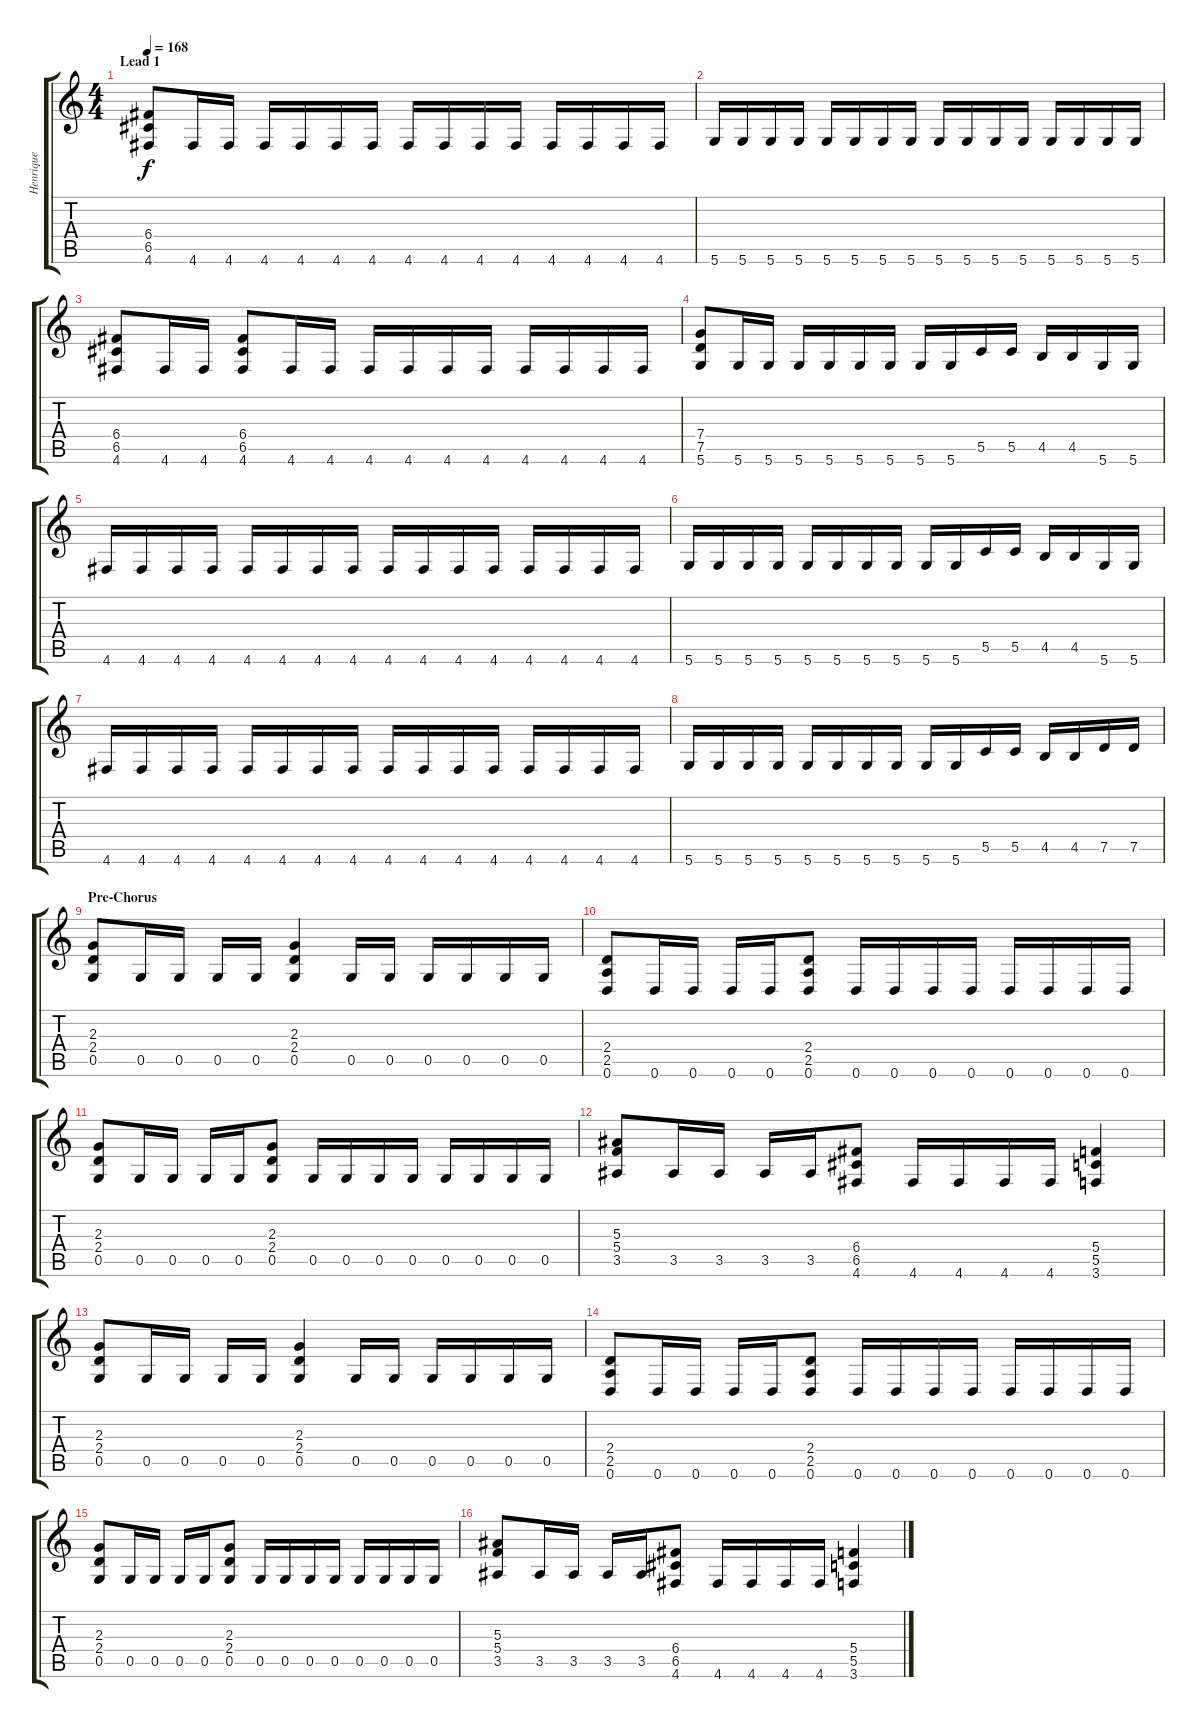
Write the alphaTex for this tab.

\track ("Henrique" "Henrique") {instrument distortionguitar}
\staff {score tabs}
\tuning (D4 A3 F3 C3 G2 D2) {hide}
\ts (4 4)
\section ("" "Lead 1")
\tempo 168
\clef g2
\ks c
(6.4 6.5 4.6).8{dy f} 4.6.16 4.6.16 4.6.16 4.6.16 4.6.16 4.6.16 4.6.16 4.6.16 4.6.16 4.6.16 4.6.16 4.6.16 4.6.16 4.6.16 |
5.6.16 5.6.16 5.6.16 5.6.16 5.6.16 5.6.16 5.6.16 5.6.16 5.6.16 5.6.16 5.6.16 5.6.16 5.6.16 5.6.16 5.6.16 5.6.16 |
(6.4 6.5 4.6).8 4.6.16 4.6.16 (6.4 6.5 4.6).8 4.6.16 4.6.16 4.6.16 4.6.16 4.6.16 4.6.16 4.6.16 4.6.16 4.6.16 4.6.16 |
(7.4 7.5 5.6).8 5.6.16 5.6.16 5.6.16 5.6.16 5.6.16 5.6.16 5.6.16 5.6.16 5.5.16 5.5.16 4.5.16 4.5.16 5.6.16 5.6.16 |
4.6.16 4.6.16 4.6.16 4.6.16 4.6.16 4.6.16 4.6.16 4.6.16 4.6.16 4.6.16 4.6.16 4.6.16 4.6.16 4.6.16 4.6.16 4.6.16 |
5.6.16 5.6.16 5.6.16 5.6.16 5.6.16 5.6.16 5.6.16 5.6.16 5.6.16 5.6.16 5.5.16 5.5.16 4.5.16 4.5.16 5.6.16 5.6.16 |
4.6.16 4.6.16 4.6.16 4.6.16 4.6.16 4.6.16 4.6.16 4.6.16 4.6.16 4.6.16 4.6.16 4.6.16 4.6.16 4.6.16 4.6.16 4.6.16 |
5.6.16 5.6.16 5.6.16 5.6.16 5.6.16 5.6.16 5.6.16 5.6.16 5.6.16 5.6.16 5.5.16 5.5.16 4.5.16 4.5.16 7.5.16 7.5.16 |
\section ("" "Pre-Chorus")
(2.3 2.4 0.5).8 0.5.16 0.5.16 0.5.16 0.5.16 (2.3 2.4 0.5).4 0.5.16 0.5.16 0.5.16 0.5.16 0.5.16 0.5.16 |
(2.4 2.5 0.6).8 0.6.16 0.6.16 0.6.16 0.6.16 (2.4 2.5 0.6).8 0.6.16 0.6.16 0.6.16 0.6.16 0.6.16 0.6.16 0.6.16 0.6.16 |
(2.3 2.4 0.5).8 0.5.16 0.5.16 0.5.16 0.5.16 (2.3 2.4 0.5).8 0.5.16 0.5.16 0.5.16 0.5.16 0.5.16 0.5.16 0.5.16 0.5.16 |
(5.3 5.4 3.5).8 3.5.16 3.5.16 3.5.16 3.5.16 (6.4 6.5 4.6).8 4.6.16 4.6.16 4.6.16 4.6.16 (5.4 5.5 3.6).4 |
(2.3 2.4 0.5).8 0.5.16 0.5.16 0.5.16 0.5.16 (2.3 2.4 0.5).4 0.5.16 0.5.16 0.5.16 0.5.16 0.5.16 0.5.16 |
(2.4 2.5 0.6).8 0.6.16 0.6.16 0.6.16 0.6.16 (2.4 2.5 0.6).8 0.6.16 0.6.16 0.6.16 0.6.16 0.6.16 0.6.16 0.6.16 0.6.16 |
(2.3 2.4 0.5).8 0.5.16 0.5.16 0.5.16 0.5.16 (2.3 2.4 0.5).8 0.5.16 0.5.16 0.5.16 0.5.16 0.5.16 0.5.16 0.5.16 0.5.16 |
(5.3 5.4 3.5).8 3.5.16 3.5.16 3.5.16 3.5.16 (6.4 6.5 4.6).8 4.6.16 4.6.16 4.6.16 4.6.16 (5.4 5.5 3.6).4
